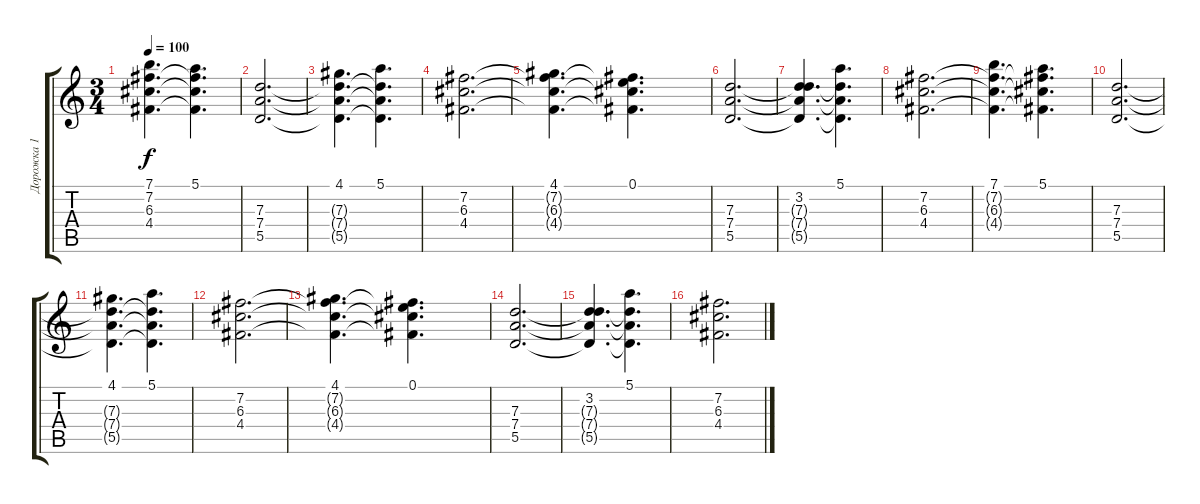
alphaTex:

\track ("Дорожка 1" "Дорожка 1") {instrument distortionguitar}
\staff {score tabs}
\tuning (E4 B3 G3 D3 A2 D2) {hide}
\ts (3 4)
\tempo 100
\clef g2
\ks c
(7.1 7.2{t} 6.3{t} 4.4{t}).4{d dy f} (5.1 7.2{t} 6.3{t} 4.4{t}).4{d} |
(7.3 7.4 5.5).2{d} |
(4.1 7.3{t} 7.4{t} 5.5{t}).4{d} (5.1 7.3{t} 7.4{t} 5.5{t}).4{d} |
(7.2 6.3 4.4).2{d} |
(4.1 7.2{t} 6.3{t} 4.4{t}).4{d} (0.1 7.2{t} 6.3{t} 4.4{t}).4{d} |
(7.3 7.4 5.5).2{d} |
(3.2 7.3{t} 7.4{t} 5.5{t}).4{d} (5.1 7.3{t} 7.4{t} 5.5{t}).4{d} |
(7.2 6.3 4.4).2{d instrument acousticgrandpiano} |
(7.1 7.2{t} 6.3{t} 4.4{t}).4{d} (5.1 7.2{t} 6.3{t} 4.4{t}).4{d} |
(7.3 7.4 5.5).2{d} |
(4.1 7.3{t} 7.4{t} 5.5{t}).4{d} (5.1 7.3{t} 7.4{t} 5.5{t}).4{d} |
(7.2 6.3 4.4).2{d} |
(4.1 7.2{t} 6.3{t} 4.4{t}).4{d} (0.1 7.2{t} 6.3{t} 4.4{t}).4{d} |
(7.3 7.4 5.5).2{d} |
(3.2 7.3{t} 7.4{t} 5.5{t}).4{d} (5.1 7.3{t} 7.4{t} 5.5{t}).4{d} |
(7.2 6.3 4.4).2{d instrument acousticgrandpiano}
